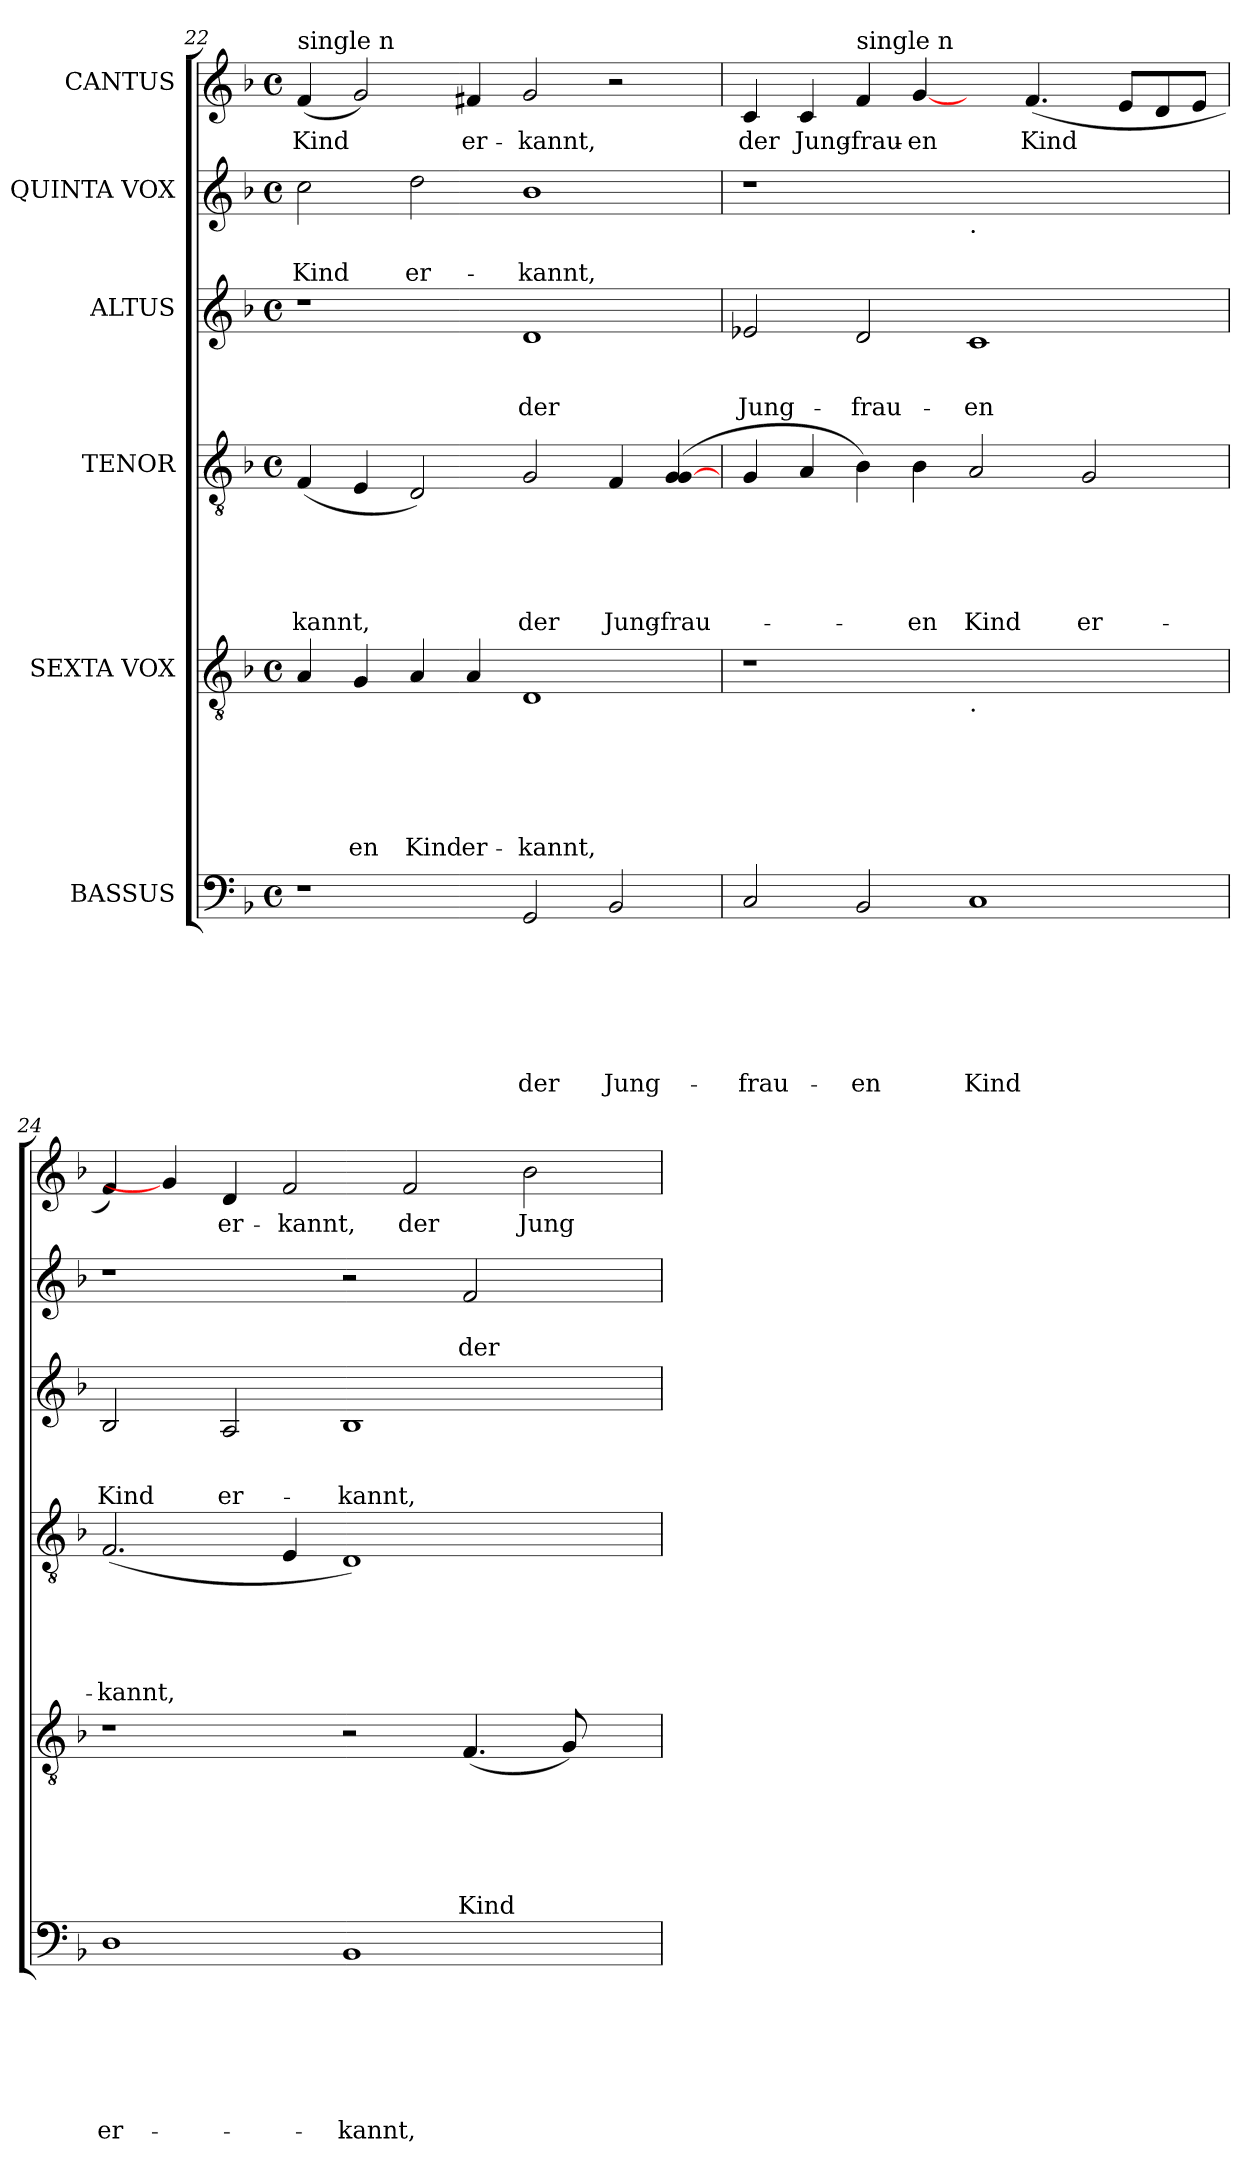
**kern	**text	**text	**text	**text	**text	**text	**text	**kern	**text	**text	**text	**text	**text	**text	**kern	**text	**text	**text	**text	**text	**kern	**text	**text	**text	**kern	**text	**text	**kern	**text
*part6	*part6	*part6	*part6	*part6	*part6	*part6	*part6	*part5	*part5	*part5	*part5	*part5	*part5	*part5	*part4	*part4	*part4	*part4	*part4	*part4	*part3	*part3	*part3	*part3	*part2	*part2	*part2	*part1	*part1
*staff6	*staff6	*staff6	*staff6	*staff6	*staff6	*staff6	*staff6	*staff5	*staff5	*staff5	*staff5	*staff5	*staff5	*staff5	*staff4	*staff4	*staff4	*staff4	*staff4	*staff4	*staff3	*staff3	*staff3	*staff3	*staff2	*staff2	*staff2	*staff1	*staff1
*I"BASSUS	*	*	*	*	*	*	*	*I"SEXTA VOX	*	*	*	*	*	*	*I"TENOR	*	*	*	*	*	*I"ALTUS	*	*	*	*I"QUINTA VOX	*	*	*I"CANTUS	*
*clefF4	*	*	*	*	*	*	*	*clefGv2	*	*	*	*	*	*	*clefGv2	*	*	*	*	*	*clefG2	*	*	*	*clefG2	*	*	*clefG2	*
*k[b-]	*	*	*	*	*	*	*	*k[b-]	*	*	*	*	*	*	*k[b-]	*	*	*	*	*	*k[b-]	*	*	*	*k[b-]	*	*	*k[b-]	*
*F:	*	*	*	*	*	*	*	*F:	*	*	*	*	*	*	*F:	*	*	*	*	*	*F:	*	*	*	*F:	*	*	*F:	*
*M4/4	*	*	*	*	*	*	*	*M4/4	*	*	*	*	*	*	*M4/4	*	*	*	*	*	*M4/4	*	*	*	*M4/4	*	*	*M4/4	*
*met(c)	*	*	*	*	*	*	*	*met(c)	*	*	*	*	*	*	*met(c)	*	*	*	*	*	*met(c)	*	*	*	*met(c)	*	*	*met(c)	*
=22	=22	=22	=22	=22	=22	=22	=22	=22	=22	=22	=22	=22	=22	=22	=22	=22	=22	=22	=22	=22	=22	=22	=22	=22	=22	=22	=22	=22	=22
!	!	!	!	!	!	!	!	!	!	!	!	!	!	!	!	!	!	!	!	!	!	!	!	!	!	!	!	!LO:TX:a:t=single n	!
!	!	!	!	!	!	!	!	!	!	!	!	!	!	!	!	!	!	!	!	!LO:LY:b	!	!	!	!	!	!	!LO:LY:b	!	!LO:LY:b
1r	.	.	.	.	.	.	.	4A/	.	.	.	.	.	.	(<4F/	.	.	.	.	-kannt,	1r	.	.	.	2cc\	.	Kind	(<4f/	Kind
!	!	!	!	!	!	!	!	!	!	!	!	!	!	!LO:LY:b	!	!	!	!	!	!	!	!	!	!	!	!	!	!	!
.	.	.	.	.	.	.	.	4G/	.	.	.	.	.	-en	4E/	.	.	.	.	.	.	.	.	.	.	.	.	2g/)	.
!	!	!	!	!	!	!	!	!	!	!	!	!	!	!LO:LY:b	!	!	!	!	!	!	!	!	!	!	!	!	!LO:LY:b	!	!
.	.	.	.	.	.	.	.	4A/	.	.	.	.	.	Kind	2D/)	.	.	.	.	.	.	.	.	.	2dd\	.	er-	.	.
!	!	!	!	!	!	!	!	!	!	!	!	!	!	!LO:LY:b	!	!	!	!	!	!	!	!	!	!	!	!	!	!	!LO:LY:b
.	.	.	.	.	.	.	.	4A/	.	.	.	.	.	er-	.	.	.	.	.	.	.	.	.	.	.	.	.	4f#X/	er-
!	!	!	!	!	!	!	!LO:LY:b	!	!	!	!	!	!	!LO:LY:b	!	!	!	!	!	!LO:LY:b	!	!	!	!LO:LY:b:rj	!	!	!LO:LY:b	!	!LO:LY:b
2GG/	.	.	.	.	.	.	der	1D	.	.	.	.	.	-kannt,	2G/	.	.	.	.	der	1d	.	.	der	1b-	.	-kannt,	2g/	-kannt,
!	!	!	!	!	!	!	!LO:LY:b	!	!	!	!	!	!	!	!	!	!	!	!	!LO:LY:b	!	!	!	!	!	!	!	!	!
2BB-/	.	.	.	.	.	.	Jung-	.	.	.	.	.	.	.	4F/	.	.	.	.	Jung-	.	.	.	.	.	.	.	2r	.
!	!	!	!	!	!	!	!	!	!	!	!	!	!	!	!	!	!	!	!	!LO:LY:b	!	!	!	!	!	!	!	!	!
.	.	.	.	.	.	.	.	.	.	.	.	.	.	.	(4G/ [<4G/	.	.	.	.	-frau-	.	.	.	.	.	.	.	.	.
=23	=23	=23	=23	=23	=23	=23	=23	=23	=23	=23	=23	=23	=23	=23	=23	=23	=23	=23	=23	=23	=23	=23	=23	=23	=23	=23	=23	=23	=23
!	!	!	!	!	!	!	!LO:LY:b	!	!	!	!	!	!	!	!	!	!	!	!	!	!	!	!	!LO:LY:b:rj	!	!	!	!	!LO:LY:b
2C/	.	.	.	.	.	.	-frau-	1r	.	.	.	.	.	.	4G/	.	.	.	.	.	2e-X/	.	.	Jung-	1r	.	.	4c/	der
!	!	!	!	!	!	!	!	!	!	!	!	!	!	!	!	!	!	!	!	!	!	!	!	!	!	!	!	!	!LO:LY:b
.	.	.	.	.	.	.	.	.	.	.	.	.	.	.	4A/	.	.	.	.	.	.	.	.	.	.	.	.	4c/	Jung-
!	!	!	!	!	!	!	!	!	!	!	!	!	!	!	!	!	!	!	!	!	!	!	!	!	!	!	!	!LO:TX:a:t=single n	!
!	!	!	!	!	!	!	!LO:LY:b	!	!	!	!	!	!	!	!	!	!	!	!	!	!	!	!	!LO:LY:b:rj	!	!	!	!	!LO:LY:b
2BB-/	.	.	.	.	.	.	-en	.	.	.	.	.	.	.	4B-\)	.	.	.	.	.	2d/	.	.	-frau-	.	.	.	4f/	-frau-
!	!	!	!	!	!	!	!	!	!	!	!	!	!	!	!	!	!	!	!	!LO:LY:b	!	!	!	!	!	!	!	!	!LO:LY:b
.	.	.	.	.	.	.	.	.	.	.	.	.	.	.	4B-\	.	.	.	.	-en	.	.	.	.	.	.	.	[4g/	-en
!	!	!	!	!	!	!	!	!	!	!	!	!	!	!	!	!	!	!	!	!	!	!	!	!	!LO:TX:b:t=.	!	!	!	!
!	!	!	!	!	!	!	!	!LO:TX:b:t=.	!	!	!	!	!	!	!	!	!	!	!	!	!	!	!	!	!	!	!	!	!
!	!	!	!	!	!	!	!LO:LY:b	!	!	!	!	!	!	!	!	!	!	!	!	!LO:LY:b	!	!	!	!LO:LY:b:rj	!	!	!	!	!
1C	.	.	.	.	.	.	Kind	1ryy	.	.	.	.	.	.	2A/	.	.	.	.	Kind	1c	.	.	-en	1ryy	.	.	4ryy	.
!	!	!	!	!	!	!	!	!	!	!	!	!	!	!	!	!	!	!	!	!	!	!	!	!	!	!	!	!	!LO:LY:b
.	.	.	.	.	.	.	.	.	.	.	.	.	.	.	.	.	.	.	.	.	.	.	.	.	.	.	.	(<4.f/	Kind
!	!	!	!	!	!	!	!	!	!	!	!	!	!	!	!	!	!	!	!	!LO:LY:b	!	!	!	!	!	!	!	!	!
.	.	.	.	.	.	.	.	.	.	.	.	.	.	.	2G/	.	.	.	.	er-	.	.	.	.	.	.	.	.	.
.	.	.	.	.	.	.	.	.	.	.	.	.	.	.	.	.	.	.	.	.	.	.	.	.	.	.	.	8e/L	.
.	.	.	.	.	.	.	.	.	.	.	.	.	.	.	.	.	.	.	.	.	.	.	.	.	.	.	.	8d/	.
.	.	.	.	.	.	.	.	.	.	.	.	.	.	.	.	.	.	.	.	.	.	.	.	.	.	.	.	8e/J	.
=24	=24	=24	=24	=24	=24	=24	=24	=24	=24	=24	=24	=24	=24	=24	=24	=24	=24	=24	=24	=24	=24	=24	=24	=24	=24	=24	=24	=24	=24
!	!	!	!	!	!	!	!LO:LY:b	!	!	!	!	!	!	!	!	!	!	!	!	!LO:LY:b	!	!	!	!LO:LY:b:rj	!	!	!	!	!
1D	.	.	.	.	.	.	er-	1r	.	.	.	.	.	.	(<2.F/	.	.	.	.	-kannt,	2B-/	.	.	Kind	1r	.	.	4f/)	.
.	.	.	.	.	.	.	.	.	.	.	.	.	.	.	.	.	.	.	.	.	.	.	.	.	.	.	.	4g/]	.
!	!	!	!	!	!	!	!	!	!	!	!	!	!	!	!	!	!	!	!	!	!	!	!	!LO:LY:b:rj	!	!	!	!	!LO:LY:b
.	.	.	.	.	.	.	.	.	.	.	.	.	.	.	.	.	.	.	.	.	2A/	.	.	er-	.	.	.	4d/	er-
!	!	!	!	!	!	!	!	!	!	!	!	!	!	!	!	!	!	!	!	!	!	!	!	!	!	!	!	!	!LO:LY:b
.	.	.	.	.	.	.	.	.	.	.	.	.	.	.	4E/	.	.	.	.	.	.	.	.	.	.	.	.	2f/	-kannt,
!	!	!	!	!	!	!	!LO:LY:b	!	!	!	!	!	!	!	!	!	!	!	!	!	!	!	!	!LO:LY:b:rj	!	!	!	!	!
1BB-	.	.	.	.	.	.	-kannt,	2r	.	.	.	.	.	.	1D)	.	.	.	.	.	1B-	.	.	-kannt,	2r	.	.	.	.
!	!	!	!	!	!	!	!	!	!	!	!	!	!	!	!	!	!	!	!	!	!	!	!	!	!	!	!	!	!LO:LY:b
.	.	.	.	.	.	.	.	.	.	.	.	.	.	.	.	.	.	.	.	.	.	.	.	.	.	.	.	2f/	der
!	!	!	!	!	!	!	!	!	!	!	!	!	!	!LO:LY:b	!	!	!	!	!	!	!	!	!	!	!	!	!LO:LY:b	!	!
.	.	.	.	.	.	.	.	(<4.F/	.	.	.	.	.	Kind	.	.	.	.	.	.	.	.	.	.	2f/	.	der	.	.
!	!	!	!	!	!	!	!	!	!	!	!	!	!	!	!	!	!	!	!	!	!	!	!	!	!	!	!	!	!LO:LY:b
.	.	.	.	.	.	.	.	.	.	.	.	.	.	.	.	.	.	.	.	.	.	.	.	.	.	.	.	2b-\	Jung-
.	.	.	.	.	.	.	.	8G/)	.	.	.	.	.	.	.	.	.	.	.	.	.	.	.	.	.	.	.	.	.
4ryy	.	.	.	.	.	.	.	4ryy	.	.	.	.	.	.	4ryy	.	.	.	.	.	4ryy	.	.	.	4ryy	.	.	.	.
=	=	=	=	=	=	=	=	=	=	=	=	=	=	=	=	=	=	=	=	=	=	=	=	=	=	=	=	=	=
*-	*-	*-	*-	*-	*-	*-	*-	*-	*-	*-	*-	*-	*-	*-	*-	*-	*-	*-	*-	*-	*-	*-	*-	*-	*-	*-	*-	*-	*-
